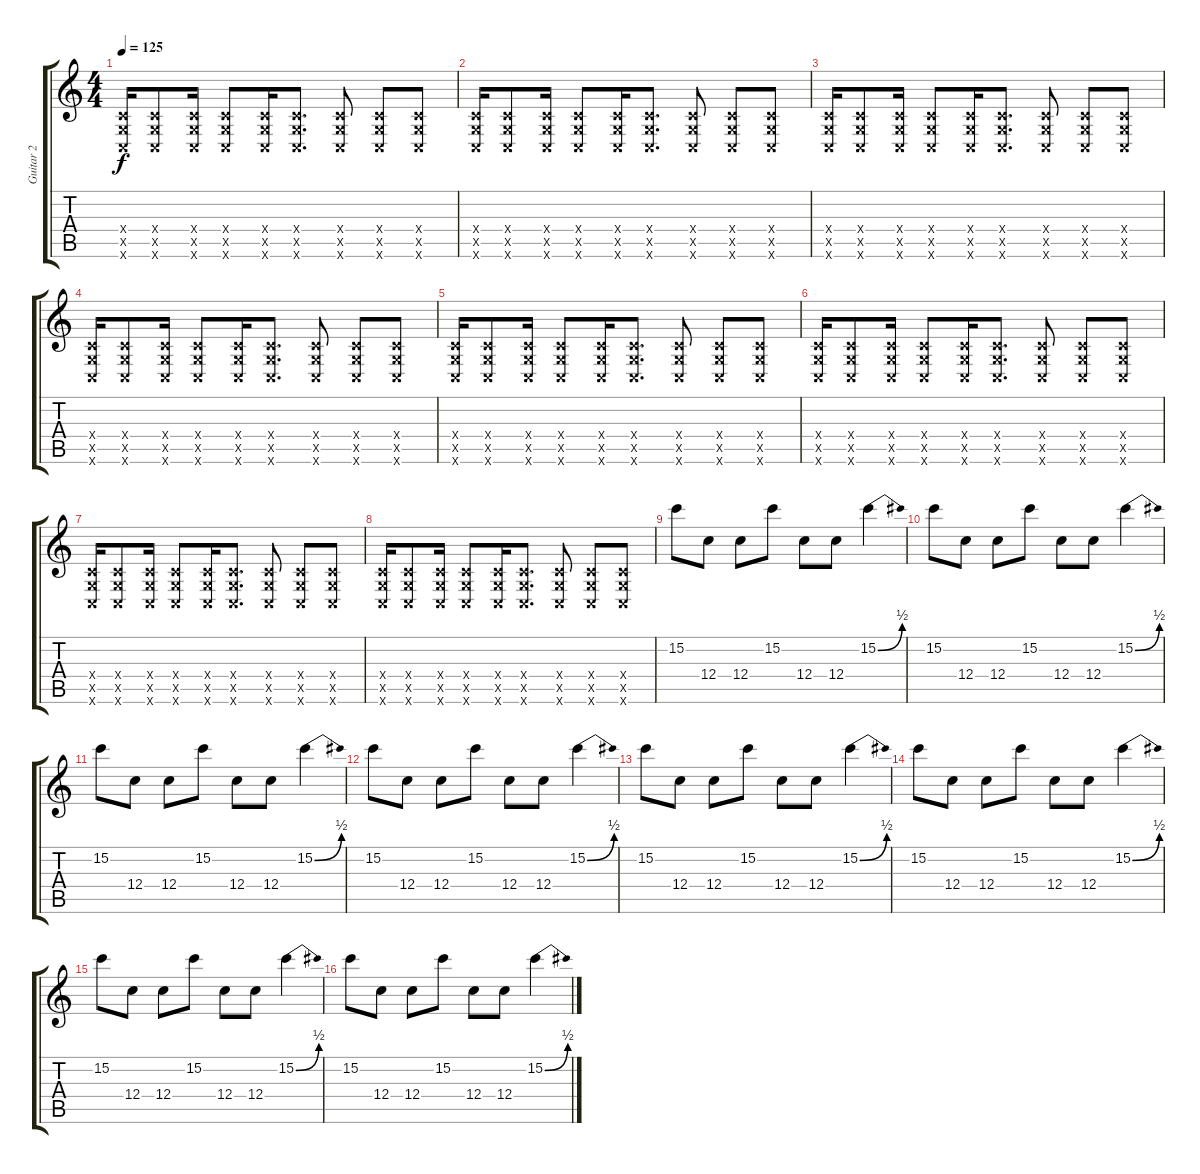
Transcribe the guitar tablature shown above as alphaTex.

\track ("Guitar 2" "Guitar 2") {instrument distortionguitar}
\staff {score tabs}
\tuning (D4 A3 F3 C3 G2 C2) {hide}
\ts (4 4)
\tempo 125
\clef g2
\ks c
(0.4{x} 0.5{x} 0.6{x}).16{dy f} (0.4{x} 0.5{x} 0.6{x}).8 (0.4{x} 0.5{x} 0.6{x}).16 (0.4{x} 0.5{x} 0.6{x}).8 (0.4{x} 0.5{x} 0.6{x}).16 (0.4{x} 0.5{x} 0.6{x}).8{d} (0.4{x} 0.5{x} 0.6{x}).8 (0.4{x} 0.5{x} 0.6{x}).8 (0.4{x} 0.5{x} 0.6{x}).8 |
(0.4{x} 0.5{x} 0.6{x}).16 (0.4{x} 0.5{x} 0.6{x}).8 (0.4{x} 0.5{x} 0.6{x}).16 (0.4{x} 0.5{x} 0.6{x}).8 (0.4{x} 0.5{x} 0.6{x}).16 (0.4{x} 0.5{x} 0.6{x}).8{d} (0.4{x} 0.5{x} 0.6{x}).8 (0.4{x} 0.5{x} 0.6{x}).8 (0.4{x} 0.5{x} 0.6{x}).8 |
(0.4{x} 0.5{x} 0.6{x}).16 (0.4{x} 0.5{x} 0.6{x}).8 (0.4{x} 0.5{x} 0.6{x}).16 (0.4{x} 0.5{x} 0.6{x}).8 (0.4{x} 0.5{x} 0.6{x}).16 (0.4{x} 0.5{x} 0.6{x}).8{d} (0.4{x} 0.5{x} 0.6{x}).8 (0.4{x} 0.5{x} 0.6{x}).8 (0.4{x} 0.5{x} 0.6{x}).8 |
(0.4{x} 0.5{x} 0.6{x}).16 (0.4{x} 0.5{x} 0.6{x}).8 (0.4{x} 0.5{x} 0.6{x}).16 (0.4{x} 0.5{x} 0.6{x}).8 (0.4{x} 0.5{x} 0.6{x}).16 (0.4{x} 0.5{x} 0.6{x}).8{d} (0.4{x} 0.5{x} 0.6{x}).8 (0.4{x} 0.5{x} 0.6{x}).8 (0.4{x} 0.5{x} 0.6{x}).8 |
(0.4{x} 0.5{x} 0.6{x}).16 (0.4{x} 0.5{x} 0.6{x}).8 (0.4{x} 0.5{x} 0.6{x}).16 (0.4{x} 0.5{x} 0.6{x}).8 (0.4{x} 0.5{x} 0.6{x}).16 (0.4{x} 0.5{x} 0.6{x}).8{d} (0.4{x} 0.5{x} 0.6{x}).8 (0.4{x} 0.5{x} 0.6{x}).8 (0.4{x} 0.5{x} 0.6{x}).8 |
(0.4{x} 0.5{x} 0.6{x}).16 (0.4{x} 0.5{x} 0.6{x}).8 (0.4{x} 0.5{x} 0.6{x}).16 (0.4{x} 0.5{x} 0.6{x}).8 (0.4{x} 0.5{x} 0.6{x}).16 (0.4{x} 0.5{x} 0.6{x}).8{d} (0.4{x} 0.5{x} 0.6{x}).8 (0.4{x} 0.5{x} 0.6{x}).8 (0.4{x} 0.5{x} 0.6{x}).8 |
(0.4{x} 0.5{x} 0.6{x}).16 (0.4{x} 0.5{x} 0.6{x}).8 (0.4{x} 0.5{x} 0.6{x}).16 (0.4{x} 0.5{x} 0.6{x}).8 (0.4{x} 0.5{x} 0.6{x}).16 (0.4{x} 0.5{x} 0.6{x}).8{d} (0.4{x} 0.5{x} 0.6{x}).8 (0.4{x} 0.5{x} 0.6{x}).8 (0.4{x} 0.5{x} 0.6{x}).8 |
(0.4{x} 0.5{x} 0.6{x}).16 (0.4{x} 0.5{x} 0.6{x}).8 (0.4{x} 0.5{x} 0.6{x}).16 (0.4{x} 0.5{x} 0.6{x}).8 (0.4{x} 0.5{x} 0.6{x}).16 (0.4{x} 0.5{x} 0.6{x}).8{d} (0.4{x} 0.5{x} 0.6{x}).8 (0.4{x} 0.5{x} 0.6{x}).8 (0.4{x} 0.5{x} 0.6{x}).8 |
15.2.8 12.4.8 12.4.8 15.2.8 12.4.8 12.4.8 15.2{be (bend 0 0 60 2)}.4 |
15.2.8 12.4.8 12.4.8 15.2.8 12.4.8 12.4.8 15.2{be (bend 0 0 60 2)}.4 |
15.2.8 12.4.8 12.4.8 15.2.8 12.4.8 12.4.8 15.2{be (bend 0 0 60 2)}.4 |
15.2.8 12.4.8 12.4.8 15.2.8 12.4.8 12.4.8 15.2{be (bend 0 0 60 2)}.4 |
15.2.8 12.4.8 12.4.8 15.2.8 12.4.8 12.4.8 15.2{be (bend 0 0 60 2)}.4 |
15.2.8 12.4.8 12.4.8 15.2.8 12.4.8 12.4.8 15.2{be (bend 0 0 60 2)}.4 |
15.2.8 12.4.8 12.4.8 15.2.8 12.4.8 12.4.8 15.2{be (bend 0 0 60 2)}.4 |
15.2.8 12.4.8 12.4.8 15.2.8 12.4.8 12.4.8 15.2{be (bend 0 0 60 2)}.4
